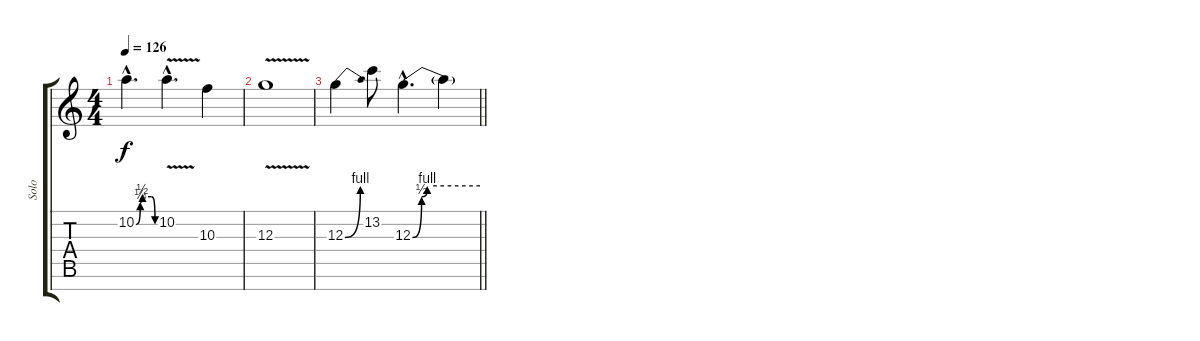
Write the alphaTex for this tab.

\track ("Solo" "Solo") {instrument overdrivenguitar}
\staff {score tabs}
\tuning (E4 B3 G3 D3 A2 E2 B1) {hide}
\ts (4 4)
\tempo 126
\clef g2
\ks c
10.2{be (custom 0 0 13 1 20 2 49 2 60 0) hac}.4{d dy f} 10.2{v hac}.4{d} 10.3.4 |
12.3{v}.1 |
\barLineRight lightlight
12.3{be (bend 0 0 60 4)}.4 13.2.8 12.3{be (custom 0 0 8 2 13 4 60 4) hac}.4{d} 12.3{t}.4
